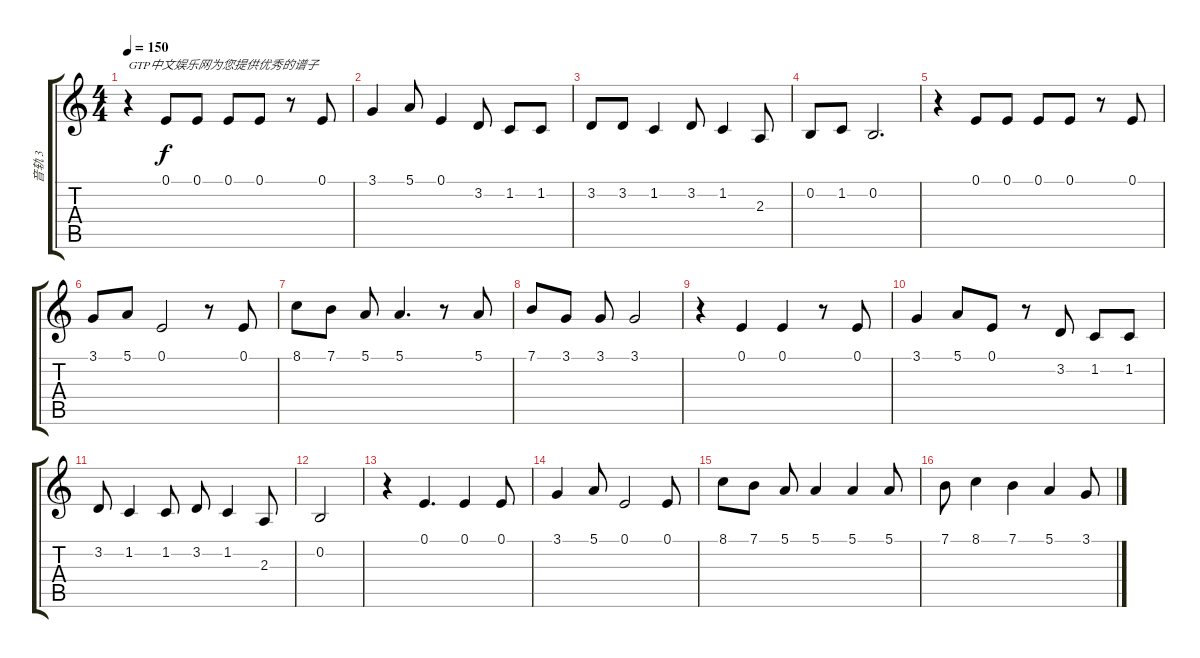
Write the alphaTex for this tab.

\track ("音轨 3" "音轨 3") {instrument orchestralharp}
\staff {score tabs}
\tuning (E4 B3 G3 D3 A2 E2) {hide}
\ts (4 4)
\tempo 150
\clef g2
\ks c
r.4{txt "GTP中文娱乐网为您提供优秀的谱子" dy f} 0.1.8 0.1.8 0.1.8 0.1.8 r.8 0.1.8 |
3.1.4 5.1.8 0.1.4 3.2.8 1.2.8 1.2.8 |
3.2.8 3.2.8 1.2.4 3.2.8 1.2.4 2.3.8 |
0.2.8 1.2.8 0.2.2{d} |
r.4 0.1.8 0.1.8 0.1.8 0.1.8 r.8 0.1.8 |
3.1.8 5.1.8 0.1.2 r.8 0.1.8 |
8.1.8 7.1.8 5.1.8 5.1.4{d} r.8 5.1.8 |
7.1.8 3.1.8 3.1.8 3.1.2 |
r.4 0.1.4 0.1.4 r.8 0.1.8 |
3.1.4 5.1.8 0.1.8 r.8 3.2.8 1.2.8 1.2.8 |
3.2.8 1.2.4 1.2.8 3.2.8 1.2.4 2.3.8 |
0.2.2 |
r.4 0.1.4{d} 0.1.4 0.1.8 |
3.1.4 5.1.8 0.1.2 0.1.8 |
8.1.8 7.1.8 5.1.8 5.1.4 5.1.4 5.1.8 |
7.1.8 8.1.4 7.1.4 5.1.4 3.1.8
